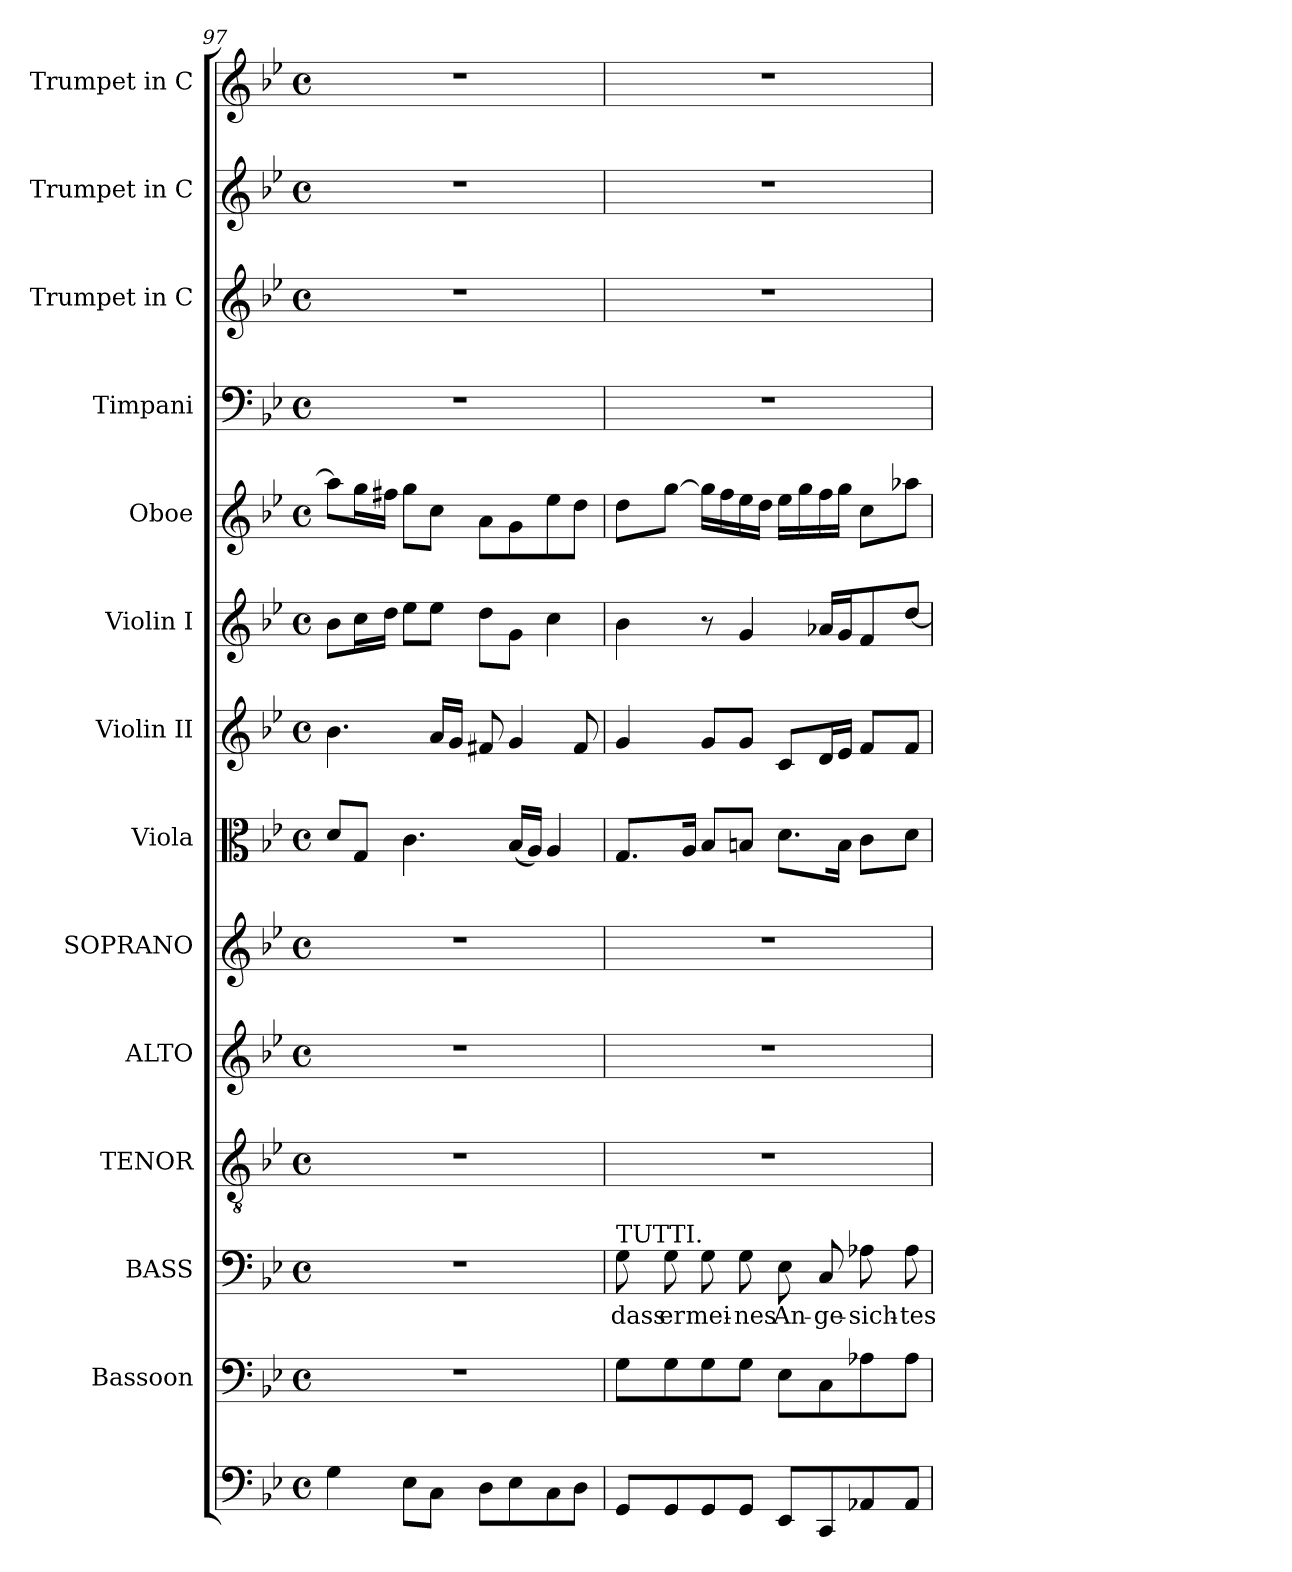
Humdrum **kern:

**kern	**kern	**kern	**text	**kern	**kern	**kern	**kern	**kern	**kern	**kern	**kern	**kern	**kern	**kern
*part14	*part13	*part12	*part12	*part11	*part10	*part9	*part8	*part7	*part6	*part5	*part4	*part3	*part2	*part1
*staff14	*staff13	*staff12	*staff12	*staff11	*staff10	*staff9	*staff8	*staff7	*staff6	*staff5	*staff4	*staff3	*staff2	*staff1
*	*I"Bassoon	*I"BASS	*	*I"TENOR	*I"ALTO	*I"SOPRANO	*I"Viola	*I"Violin II	*I"Violin I	*I"Oboe	*I"Timpani	*I"Trumpet in C	*I"Trumpet in C	*I"Trumpet in C
*	*	*	*	*	*I'Alto	*I'Soprano	*I'Viola	*I'Violin II	*I'Violin I	*I'Oboe	*I'Timp.	*	*	*
*clefF4	*clefF4	*clefF4	*	*clefGv2	*clefG2	*clefG2	*clefC3	*clefG2	*clefG2	*clefG2	*clefF4	*clefG2	*clefG2	*clefG2
*	*	*	*	*ITrd7c12	*	*	*	*	*	*	*	*	*	*
*k[b-e-]	*k[b-e-]	*k[b-e-]	*	*k[b-e-]	*k[b-e-]	*k[b-e-]	*k[b-e-]	*k[b-e-]	*k[b-e-]	*k[b-e-]	*k[b-e-]	*k[b-e-]	*k[b-e-]	*k[b-e-]
*B-:	*B-:	*B-:	*	*B-:	*B-:	*B-:	*B-:	*B-:	*B-:	*B-:	*B-:	*B-:	*B-:	*B-:
*M4/4	*M4/4	*M4/4	*	*M4/4	*M4/4	*M4/4	*M4/4	*M4/4	*M4/4	*M4/4	*M4/4	*M4/4	*M4/4	*M4/4
*met(c)	*met(c)	*met(c)	*	*met(c)	*met(c)	*met(c)	*met(c)	*met(c)	*met(c)	*met(c)	*met(c)	*met(c)	*met(c)	*met(c)
=97	=97	=97	=97	=97	=97	=97	=97	=97	=97	=97	=97	=97	=97	=97
4Gi\	1r	1r	.	1r	1r	1r	8di/L	4.b-i\	8b-i\L	8aai\L]	1r	1r	1r	1r
.	.	.	.	.	.	.	8Gi/J	.	16cci\L	16ggi\L	.	.	.	.
.	.	.	.	.	.	.	.	.	16ddi\JJ	16ff#Xi\JJ	.	.	.	.
8E-i\L	.	.	.	.	.	.	4.ci\	.	8ee-i\L	8ggi\L	.	.	.	.
8Ci\J	.	.	.	.	.	.	.	16ai/LL	8ee-i\J	8cci\J	.	.	.	.
.	.	.	.	.	.	.	.	16gi/JJ	.	.	.	.	.	.
8Di\L	.	.	.	.	.	.	.	8f#Xi/	8ddi\L	8ai\L	.	.	.	.
8E-i\	.	.	.	.	.	.	(16B-i/LL	4gi/	8gi\J	8gi\	.	.	.	.
.	.	.	.	.	.	.	16Ai/JJ)	.	.	.	.	.	.	.
8Ci\	.	.	.	.	.	.	4Ai/	.	4cci\	8ee-i\	.	.	.	.
8Di\J	.	.	.	.	.	.	.	8f#i/	.	8ddi\J	.	.	.	.
!!LO:PB:g=z
=98	=98	=98	=98	=98	=98	=98	=98	=98	=98	=98	=98	=98	=98	=98
!	!	!LO:TX:a:t=TUTTI.	!	!	!	!	!	!	!	!	!	!	!	!
!	!	!	!LO:LY:b:color=#000000	!	!	!	!	!	!	!	!	!	!	!
8GGi/L	8Gi\L	8Gi\	dass	1r	1r	1r	8.Gi/L	4gi/	4b-i\	8ddi\L	1r	1r	1r	1r
!	!	!	!LO:LY:b:color=#000000	!	!	!	!	!	!	!	!	!	!	!
8GGi/	8Gi\	8Gi\	er	.	.	.	.	.	.	[8ggi\J	.	.	.	.
.	.	.	.	.	.	.	16Ai/Jk	.	.	.	.	.	.	.
!	!	!	!LO:LY:b:color=#000000	!	!	!	!	!	!	!	!	!	!	!
8GGi/	8Gi\	8Gi\	mei-	.	.	.	8B-i/L	8gi/L	8r	16ggi\LL]	.	.	.	.
.	.	.	.	.	.	.	.	.	.	16ffi\	.	.	.	.
!	!	!	!LO:LY:b:color=#000000	!	!	!	!	!	!	!	!	!	!	!
8GGi/J	8Gi\J	8Gi\	-nes	.	.	.	8Bni/J	8gi/J	4gi/	16ee-i\	.	.	.	.
.	.	.	.	.	.	.	.	.	.	16ddi\JJ	.	.	.	.
!	!	!	!LO:LY:b:color=#000000	!	!	!	!	!	!	!	!	!	!	!
8EE-i/L	8E-i\L	8E-i\	An-	.	.	.	8.di\L	8ci/L	.	16ee-i\LL	.	.	.	.
.	.	.	.	.	.	.	.	.	.	16ggi\	.	.	.	.
!	!	!	!LO:LY:b:color=#000000	!	!	!	!	!	!	!	!	!	!	!
8CCi/	8Ci\	8Ci/	-ge-	.	.	.	.	16di/L	16a-Xi/LL	16ffi\	.	.	.	.
.	.	.	.	.	.	.	16Bi\Jk	16e-i/JJ	16gi/J	16ggi\JJ	.	.	.	.
!	!	!	!LO:LY:b:color=#000000	!	!	!	!	!	!	!	!	!	!	!
8AA-Xi/	8A-Xi\	8A-Xi\	-sich-	.	.	.	8ci\L	8fi/L	8fi/	8cci\L	.	.	.	.
!	!	!	!LO:LY:b:color=#000000	!	!	!	!	!	!	!	!	!	!	!
8AA-i/J	8A-i\J	8A-i\	-tes	.	.	.	8di\J	8fi/J	[8ddi/J	8aa-Xi\J	.	.	.	.
=	=	=	=	=	=	=	=	=	=	=	=	=	=	=
*-	*-	*-	*-	*-	*-	*-	*-	*-	*-	*-	*-	*-	*-	*-
